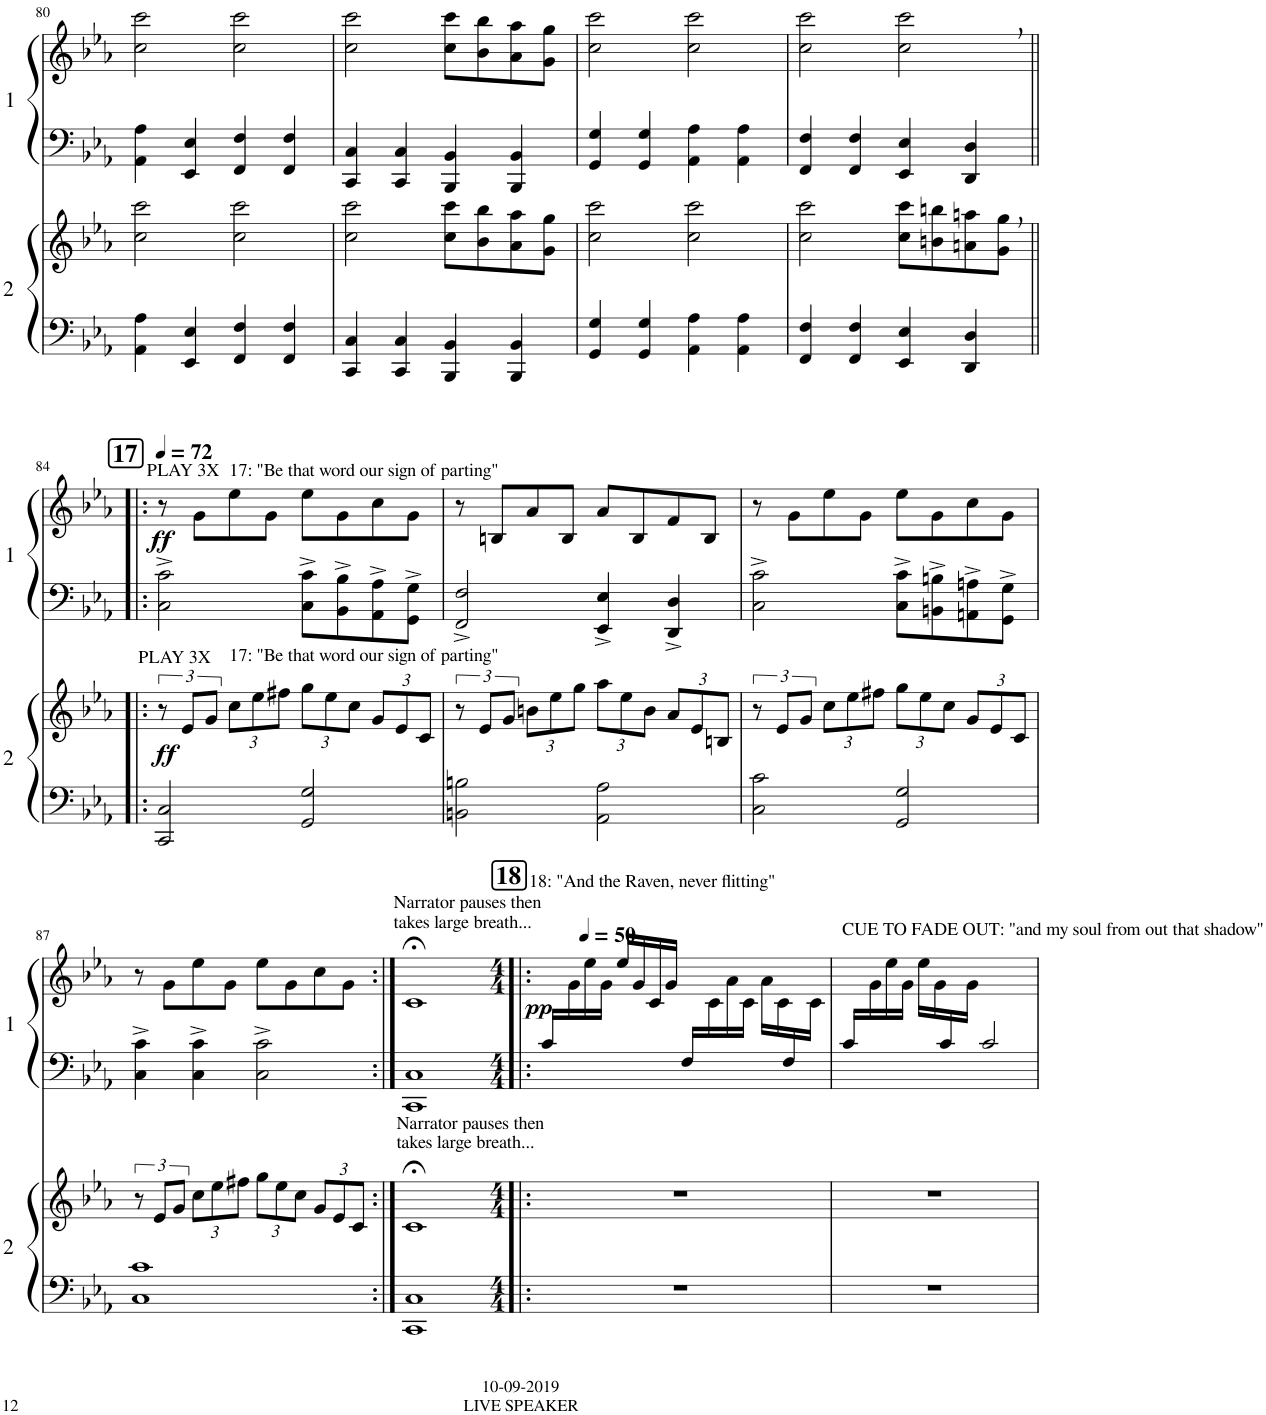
**kern	**kern	**dynam	**kern	**kern	**dynam
*part2	*part2	*part2	*part1	*part1	*part1
*staff4	*staff3	*staff3/4	*staff2	*staff1	*staff1/2
*I"2	*	*	*I"1	*	*
!!LO:PB:g=z
*clefF4	*clefG2	*	*clefF4	*clefG2	*
*k[b-e-a-]	*k[b-e-a-]	*	*k[b-e-a-]	*k[b-e-a-]	*
*M4/4	*M4/4	*	*M4/4	*M4/4	*
=80	=80	=80	=80	=80	=80
4AA-\ 4A-\	2cc\ 2ccc\	.	4AA-\ 4A-\	2cc\ 2ccc\	.
4EE-/ 4E-/	.	.	4EE-/ 4E-/	.	.
4FF/ 4F/	2cc\ 2ccc\	.	4FF/ 4F/	2cc\ 2ccc\	.
4FF/ 4F/	.	.	4FF/ 4F/	.	.
=81	=81	=81	=81	=81	=81
4CC/ 4C/	2cc\ 2ccc\	.	4CC/ 4C/	2cc\ 2ccc\	.
4CC/ 4C/	.	.	4CC/ 4C/	.	.
4BBB-/ 4BB-/	8cc\ 8ccc\L	.	4BBB-/ 4BB-/	8cc\ 8ccc\L	.
.	8b-\ 8bb-\	.	.	8b-\ 8bb-\	.
4BBB-/ 4BB-/	8a-\ 8aa-\	.	4BBB-/ 4BB-/	8a-\ 8aa-\	.
.	8g\ 8gg\J	.	.	8g\ 8gg\J	.
=82	=82	=82	=82	=82	=82
4GG/ 4G/	2cc\ 2ccc\	.	4GG/ 4G/	2cc\ 2ccc\	.
4GG/ 4G/	.	.	4GG/ 4G/	.	.
4AA-\ 4A-\	2cc\ 2ccc\	.	4AA-\ 4A-\	2cc\ 2ccc\	.
4AA-\ 4A-\	.	.	4AA-\ 4A-\	.	.
=83	=83	=83	=83	=83	=83
4FF/ 4F/	2cc\ 2ccc\	.	4FF/ 4F/	2cc\ 2ccc\	.
4FF/ 4F/	.	.	4FF/ 4F/	.	.
4EE-/ 4E-/	8cc\ 8ccc\L	.	4EE-/ 4E-/	2cc\, 2ccc\,	.
.	8bn\ 8bbn\	.	.	.	.
4DD/ 4D/	8an\ 8aan\	.	4DD/ 4D/	.	.
.	8g\, 8gg\,J	.	.	.	.
!!LO:LB:g=z
=84!|:	=84!|:	=84!|:	=84!|:	=84!|:	=84!|:
!!LO:REH:place=s1:a:B:cj:fs=14:t=17
*	*	*	*	*MM72	*
!	!	!	!	!LO:TX:a:t=17&colon; "Be that word our sign of parting"	!
!	!	!	!	!LO:TX:a:t=PLAY 3X	!
!	!LO:TX:a:t=17&colon; "Be that word our sign of parting"	!	!	!	!
!	!LO:TX:a:t=PLAY 3X	!	!	!	!
!	!	!LO:DY:a=2	!	!	!LO:DY:a=2
2CC/ 2C/	12r	ff	2C\^ 2c\^	8r	ff
.	12e-/L	.	.	.	.
.	.	.	.	8g\L	.
.	12g/J	.	.	.	.
*	*Xbrackettup	*	*	*	*
.	12cc\L	.	.	8ee-\	.
.	12ee-\	.	.	.	.
.	.	.	.	8g\J	.
.	12ff#X\J	.	.	.	.
2GG/ 2G/	12gg\L	.	8C\^ 8c\^L	8ee-\L	.
.	12ee-\	.	.	.	.
.	.	.	8BB-\^ 8B-\^	8g\	.
.	12cc\J	.	.	.	.
.	12g/L	.	8AA-\^ 8A-\^	8cc\	.
.	12e-/	.	.	.	.
.	.	.	8GG\^ 8G\^J	8g\J	.
.	12c/J	.	.	.	.
=85	=85	=85	=85	=85	=85
*	*brackettup	*	*	*	*
2BBn\ 2Bn\	12r	.	2FF/^ 2F/^	8r	.
.	12e-/L	.	.	.	.
.	.	.	.	8Bn/L	.
.	12g/J	.	.	.	.
*	*Xbrackettup	*	*	*	*
.	12bn\L	.	.	8a-/	.
.	12ee-\	.	.	.	.
.	.	.	.	8B/J	.
.	12gg\J	.	.	.	.
2AA-\ 2A-\	12aa-\L	.	4EE-/^ 4E-/^	8a-/L	.
.	12ee-\	.	.	.	.
.	.	.	.	8B/	.
.	12b\J	.	.	.	.
.	12a-/L	.	4DD/^ 4D/^	8f/	.
.	12e-/	.	.	.	.
.	.	.	.	8B/J	.
.	12Bn/J	.	.	.	.
=86	=86	=86	=86	=86	=86
*	*brackettup	*	*	*	*
2C\ 2c\	12r	.	2C\^ 2c\^	8r	.
.	12e-/L	.	.	.	.
.	.	.	.	8g\L	.
.	12g/J	.	.	.	.
*	*Xbrackettup	*	*	*	*
.	12cc\L	.	.	8ee-\	.
.	12ee-\	.	.	.	.
.	.	.	.	8g\J	.
.	12ff#X\J	.	.	.	.
2GG/ 2G/	12gg\L	.	8C\^ 8c\^L	8ee-\L	.
.	12ee-\	.	.	.	.
.	.	.	8BBn\^ 8Bn\^	8g\	.
.	12cc\J	.	.	.	.
.	12g/L	.	8AAn\^ 8An\^	8cc\	.
.	12e-/	.	.	.	.
.	.	.	8GG\^ 8G\^J	8g\J	.
.	12c/J	.	.	.	.
!!LO:LB:g=z
=87	=87	=87	=87	=87	=87
*	*brackettup	*	*	*	*
1C 1c	12r	.	4C\^ 4c\^	8r	.
.	12e-/L	.	.	.	.
.	.	.	.	8g\L	.
.	12g/J	.	.	.	.
*	*Xbrackettup	*	*	*	*
.	12cc\L	.	4C\^ 4c\^	8ee-\	.
.	12ee-\	.	.	.	.
.	.	.	.	8g\J	.
.	12ff#X\J	.	.	.	.
.	12gg\L	.	2C\^ 2c\^	8ee-\L	.
.	12ee-\	.	.	.	.
.	.	.	.	8g\	.
.	12cc\J	.	.	.	.
.	12g/L	.	.	8cc\	.
.	12e-/	.	.	.	.
.	.	.	.	8g\J	.
.	12c/J	.	.	.	.
=88:|!	=88:|!	=88:|!	=88:|!	=88:|!	=88:|!
!	!	!	!	!LO:TX:a:t=Narrator pauses then	!
!	!	!	!	!LO:TX:a:t=takes large breath...	!
!	!LO:TX:a:t=Narrator pauses then	!	!	!	!
!	!LO:TX:a:t=takes large breath...	!	!	!	!
1CC 1C	1c;<	.	1CC 1C	1c;<	.
=89!|:	=89!|:	=89!|:	=89!|:	=89!|:	=89!|:
!!LO:REH:place=s1:a:B:cj:fs=14:t=18
*M4/4	*M4/4	*	*M4/4	*M4/4	*
*	*	*	*	*MM50	*
*	*	*	*^	*	*
!	!	!	!	!	!LO:TX:a:t=18&colon; "And the Raven, never flitting"	!
!	!	!	!	!	!	!LO:DY:b
1r	1r	.	16c/LL	1ryy	16ryy	pp
.	.	.	4..ryy	.	16g\	.
.	.	.	.	.	16ee-\	.
.	.	.	.	.	16g\JJ	.
.	.	.	.	.	16ee-/LL	.
.	.	.	.	.	16g/	.
.	.	.	.	.	16c/	.
.	.	.	.	.	16g/JJ	.
.	.	.	16F/LL	.	16ryy	.
.	.	.	16ryy	.	16c\	.
.	.	.	.	.	16a-\	.
.	.	.	.	.	16c\JJ	.
.	.	.	.	.	16a-\LL	.
.	.	.	.	.	16c\	.
.	.	.	16F/	.	16ryy	.
.	.	.	16ryy	.	16c\JJ	.
=90	=90	=90	=90	=90	=90	=90
!	!	!	!	!	!LO:TX:a:t=CUE TO FADE OUT&colon; "and my soul from out that shadow"	!
1r	1r	.	16c/LL	1ryy	16ryy	.
.	.	.	16ryy	.	16g\	.
.	.	.	.	.	16ee-\	.
.	.	.	.	.	16g\JJ	.
.	.	.	.	.	16ee-\LL	.
.	.	.	.	.	16g\	.
.	.	.	16c/	.	16ryy	.
.	.	.	16ryy	.	16g\JJ	.
.	.	.	2c/	.	2ryy	.
*	*	*	*v	*v	*	*
=	=	=	=	=	=
*-	*-	*-	*-	*-	*-
